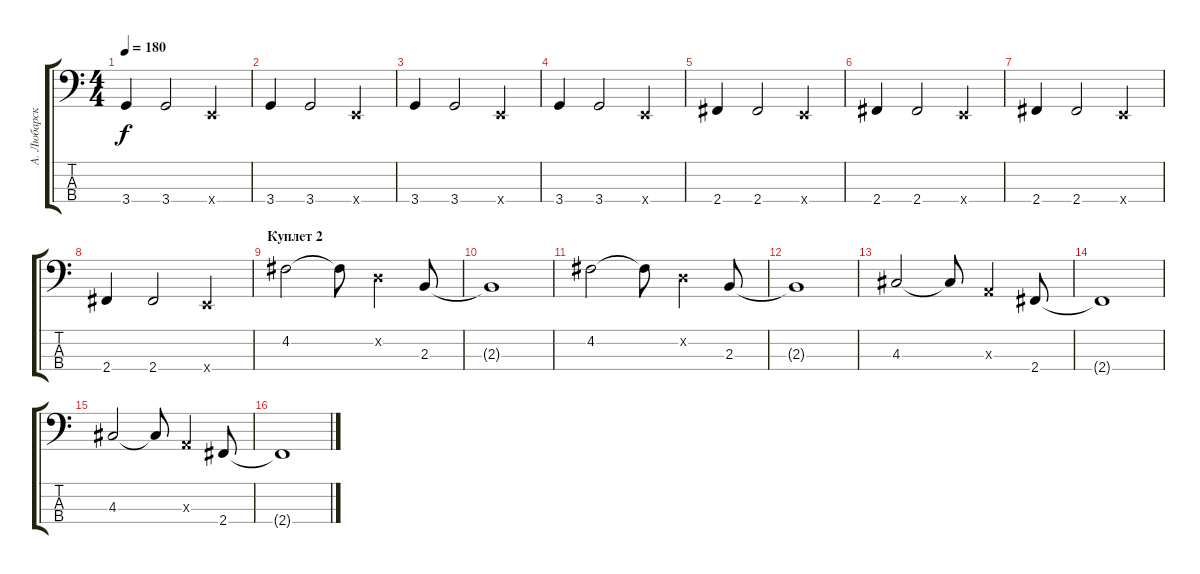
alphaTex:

\track ("А. Любарский" "А. Любарск") {instrument electricbassfinger}
\staff {score tabs}
\tuning (G2 D2 A1 E1) {hide}
\ts (4 4)
\tempo 180
\clef f4
\ks c
3.4.4{dy f} 3.4.2 0.4{x}.4 |
3.4.4 3.4.2 0.4{x}.4 |
3.4.4 3.4.2 0.4{x}.4 |
3.4.4 3.4.2 0.4{x}.4 |
2.4.4 2.4.2 0.4{x}.4 |
2.4.4 2.4.2 0.4{x}.4 |
2.4.4 2.4.2 0.4{x}.4 |
2.4.4 2.4.2 0.4{x}.4 |
\section ("" "Куплет 2")
4.2.2 4.2{t}.8 0.2{x}.4 2.3.8 |
2.3{t}.1 |
4.2.2 4.2{t}.8 0.2{x}.4 2.3.8 |
2.3{t}.1 |
4.3.2 4.3{t}.8 0.3{x}.4 2.4.8 |
2.4{t}.1 |
4.3.2 4.3{t}.8 0.3{x}.4 2.4.8 |
2.4{t}.1
